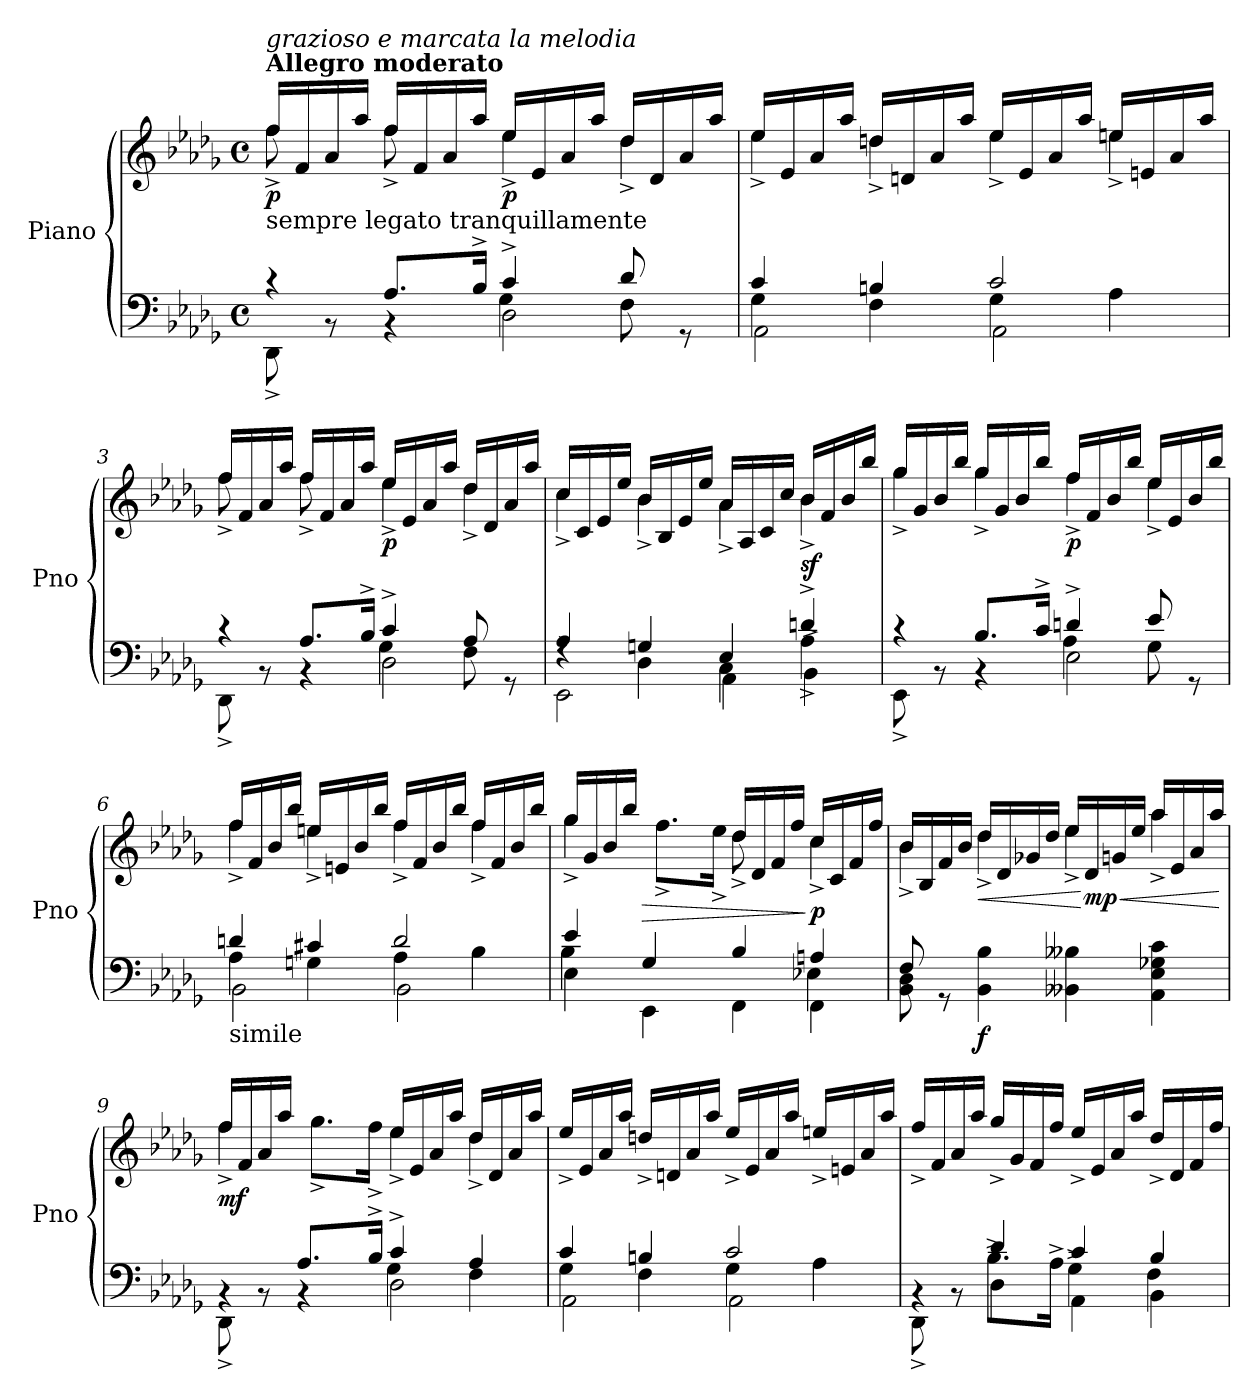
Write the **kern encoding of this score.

**kern	**kern	**dynam
*part1	*part1	*part1
*staff2	*staff1	*staff1/2
*I"Piano	*	*
*I'Pno	*	*
*clefF4	*clefG2	*
*k[b-e-a-d-g-]	*k[b-e-a-d-g-]	*
*M4/4	*M4/4	*
*met(c)	*met(c)	*
=1	=1	=1
*^	*^	*
*	*^	*	*	*
!	!	!	!LO:TX:a:B:t=Allegro moderato	!	!
!	!	!	!LO:TX:a:i:t=grazioso e marcata la melodia	!	!
!	!	!	!LO:TX:b:t=sempre legato tranquillamente	!	!
!	!	!	!	!	!LO:DY:b
4r	8DD-^\	4ryy	16ff/LL	8ff^\	p
.	.	.	16f/	.	.
.	8rBB	.	16a-/	8ryy	.
.	.	.	16aa-/JJ	.	.
8.A-/L	4rBB	4A-^\yy	16ff/LL	8ff^\	.
.	.	.	16f/	.	.
.	.	.	16a-/	8ryy	.
16B-^/Jk	.	.	16aa-/JJ	.	.
!	!	!	!	!	!LO:DY:b
4c^/	2D-\	4G-\	16ee-/LL	4ee-^\	p
.	.	.	16e-/	.	.
.	.	.	16a-/	.	.
.	.	.	16aa-/JJ	.	.
8d-/	.	8F\	16dd-/LL	4dd-^\	.
.	.	.	16d-/	.	.
8rGG	.	8ryy	16a-/	.	.
.	.	.	16aa-/JJ	.	.
=2	=2	=2	=2	=2	=2
4c/	4G-\	2AA-\	16ee-/LL	4ee-^\	.
.	.	.	16e-/	.	.
.	.	.	16a-/	.	.
.	.	.	16aa-/JJ	.	.
4Bn/	4F\	.	16ddn/LL	4dd^\	.
.	.	.	16dn/	.	.
.	.	.	16a-/	.	.
.	.	.	16aa-/JJ	.	.
2c/	4G-\	2AA-\	16ee-/LL	4ee-^\	.
.	.	.	16e-/	.	.
.	.	.	16a-/	.	.
.	.	.	16aa-/JJ	.	.
.	4A-\	.	16een/LL	4ee^\	.
.	.	.	16en/	.	.
.	.	.	16a-/	.	.
.	.	.	16aa-/JJ	.	.
!!LO:LB:g=z	!!
=3	=3	=3	=3	=3	=3
4r	8DD-^\	4ryy	16ff/LL	8ff^\	.
.	.	.	16f/	.	.
.	8rBB	.	16a-/	8ryy	.
.	.	.	16aa-/JJ	.	.
8.A-/L	4rBB	4A-^\yy	16ff/LL	8ff^\	.
.	.	.	16f/	.	.
.	.	.	16a-/	8ryy	.
16B-^/Jk	.	.	16aa-/JJ	.	.
!	!	!	!	!	!LO:DY:b
4c^/	2D-\	4G-\	16ee-/LL	4ee-^\	p
.	.	.	16e-/	.	.
.	.	.	16a-/	.	.
.	.	.	16aa-/JJ	.	.
8A-/	.	8F\	16dd-/LL	4dd-^\	.
.	.	.	16d-/	.	.
8rGG	.	8ryy	16a-/	.	.
.	.	.	16aa-/JJ	.	.
=4	=4	=4	=4	=4	=4
4A-/	4rF	2EE-\	16cc/LL	4cc^\	.
.	.	.	16c/	.	.
.	.	.	16e-/	.	.
.	.	.	16ee-/JJ	.	.
4Gn/	4D-\	.	16b-/LL	4b-^\	.
.	.	.	16B-/	.	.
.	.	.	16e-/	.	.
.	.	.	16ee-/JJ	.	.
4E-/	4C\	4AA-\	16a-/LL	4a-^\	.
.	.	.	16A-/	.	.
.	.	.	16c/	.	.
.	.	.	16cc/JJ	.	.
!	!	!	!	!	!LO:DY:b
4dn^/	4A-^\	4BB-^\	16b-/LL	4b-^\	sf
.	.	.	16f/	.	.
.	.	.	16b-/	.	.
.	.	.	16bb-/JJ	.	.
!!LO:LB:g=z	!!
=5	=5	=5	=5	=5	=5
4r	8EE-^\	4ryy	16gg-/LL	4gg-^\	.
.	.	.	16g-/	.	.
.	8rBB	.	16b-/	.	.
.	.	.	16bb-/JJ	.	.
8.B-/L	4rBB	4B-^\yy	16gg-/LL	4gg-^\	.
.	.	.	16g-/	.	.
.	.	.	16b-/	.	.
16c^/Jk	.	.	16bb-/JJ	.	.
!	!	!	!	!	!LO:DY:b
4dn^/	2E-\	4A-\	16ff/LL	4ff^\	p
.	.	.	16f/	.	.
.	.	.	16b-/	.	.
.	.	.	16bb-/JJ	.	.
8e-/	.	8G-\	16ee-/LL	4ee-^\	.
.	.	.	16e-/	.	.
8rGG	.	8ryy	16b-/	.	.
.	.	.	16bb-/JJ	.	.
=6	=6	=6	=6	=6	=6
!LO:TX:b:t=simile	!	!	!	!	!
4dn/	4A-\	2BB-\	16ff/LL	4ff^\	.
.	.	.	16f/	.	.
.	.	.	16b-/	.	.
.	.	.	16bb-/JJ	.	.
4c#X/	4Gn\	.	16een/LL	4ee^\	.
.	.	.	16en/	.	.
.	.	.	16b-/	.	.
.	.	.	16bb-/JJ	.	.
2d/	4A-\	2BB-\	16ff/LL	4ff^\	.
.	.	.	16f/	.	.
.	.	.	16b-/	.	.
.	.	.	16bb-/JJ	.	.
.	4B-\	.	16ff/LL	4ff^\	.
.	.	.	16f/	.	.
.	.	.	16b-/	.	.
.	.	.	16bb-/JJ	.	.
!!LO:LB:g=z	!!
=7	=7	=7	=7	=7	=7
4e-/	4E-\	4B-\	16gg-/LL	4gg-^\	.
.	.	.	16g-/	.	.
.	.	.	16b-/	.	.
.	.	.	16bb-/JJ	.	.
!	!	!	!	!	!LO:HP:b
4G-/	4EE-\	2ryy	16ff/LLyy	8.ff^\L	>
.	.	.	16e-/	.	.
.	.	.	16b-/	.	.
.	.	.	16ee-/JJ	16ee-^\Jk	.
4B-/	4FF\	.	16dd-/LL	8dd-^\	.
.	.	.	16d-/	.	.
.	.	.	16f/	8ryy	.
.	.	.	16ff/JJ	.	.
!	!	!	!	!	!LO:DY:n=1:b
4An/	4FF\	4E-X\	16cc/LL	4cc^\	] p
.	.	.	16c/	.	.
.	.	.	16f/	.	.
.	.	.	16ff/JJ	.	.
*	*v	*v	*	*	*
=8	=8	=8	=8	=8
8F/	8BB-\ 8D-\	16b-/LL	4b-^\	.
.	.	16B-/	.	.
8rGG	2..ryy	16f/	.	.
.	.	16b-/JJ	.	.
!	!	!	!	!LO:HP:b
!	!	!	!	!LO:DY:n=1:b=2
4BB-\ 4B-\	.	16dd-/LL	4dd-^\	< f
.	.	16d-/	.	.
.	.	16g-X/	.	.
.	.	16dd-/JJ	.	.
4BB--X\ 4B--X\	.	16ee-/LL	4ee-^\	.
!	!	!	!	!LO:HP:n=1:b
!	!	!	!	!LO:DY:n=2:b
.	.	16d-/	.	[ < mp
.	.	16gn/	.	.
.	.	16ee-/JJ	.	.
4AA-\ 4E-\ 4G-X\ 4c\	.	16aa-/LL	4aa-^\	.
.	.	16e-/	.	.
.	.	16a-/	.	.
.	.	16aa-/JJ	.	.
*v	*v	*	*	*
*	*v	*v	*
.	.	[
!!LO:LB:g=z
=9	=9	=9
*^	*^	*
*	*^	*	*	*
!	!	!	!	!	!LO:DY:b
4rBB	8DD-^\	4ryy	16ff/LL	4ff^\	mf
.	.	.	16f/	.	.
.	8rBB	.	16a-/	.	.
.	.	.	16aa-/JJ	.	.
8.A-/L	4rBB	4A-^\yy	16gg-/LLyy	8.gg-^\L	.
.	.	.	16g-/	.	.
.	.	.	16f/	.	.
16B-^/Jk	.	.	16ff/JJ	16ff^\Jk	.
4c^/	2D-\	4G-\	16ee-/LL	4ee-^\	.
.	.	.	16e-/	.	.
.	.	.	16a-/	.	.
.	.	.	16aa-/JJ	.	.
4A-/	.	4F\	16dd-/LL	4dd-^\	.
.	.	.	16d-/	.	.
.	.	.	16a-/	.	.
.	.	.	16aa-/JJ	.	.
*	*	*	*v	*v	*
=10	=10	=10	=10	=10
4c/	4G-\	2AA-\	16ee-^/LL	.
.	.	.	16e-/	.
.	.	.	16a-/	.
.	.	.	16aa-/JJ	.
4Bn/	4F\	.	16ddn^/LL	.
.	.	.	16dn/	.
.	.	.	16a-/	.
.	.	.	16aa-/JJ	.
2c/	4G-\	2AA-\	16ee-^/LL	.
.	.	.	16e-/	.
.	.	.	16a-/	.
.	.	.	16aa-/JJ	.
.	4A-\	.	16een^/LL	.
.	.	.	16en/	.
.	.	.	16a-/	.
.	.	.	16aa-/JJ	.
!!LO:PB:g=z
=11	=11	=11	=11	=11
4rBB	8DD-^\	4ryy	16ff^/LL	.
.	.	.	16f/	.
.	8rBB	.	16a-/	.
.	.	.	16aa-/JJ	.
4d-/	4D-\	8.B-^\L	16gg-^/LL	.
.	.	.	16g-/	.
.	.	.	16f/	.
.	.	16A-^\Jk	16ff/JJ	.
4c/	4AA-\	4G-^\	16ee-^/LL	.
.	.	.	16e-/	.
.	.	.	16a-/	.
.	.	.	16aa-/JJ	.
4B-/	4BB-\	4F\	16dd-^/LL	.
.	.	.	16d-/	.
.	.	.	16f/	.
.	.	.	16ff/JJ	.
*v	*v	*v	*	*
=	=	=
*-	*-	*-
